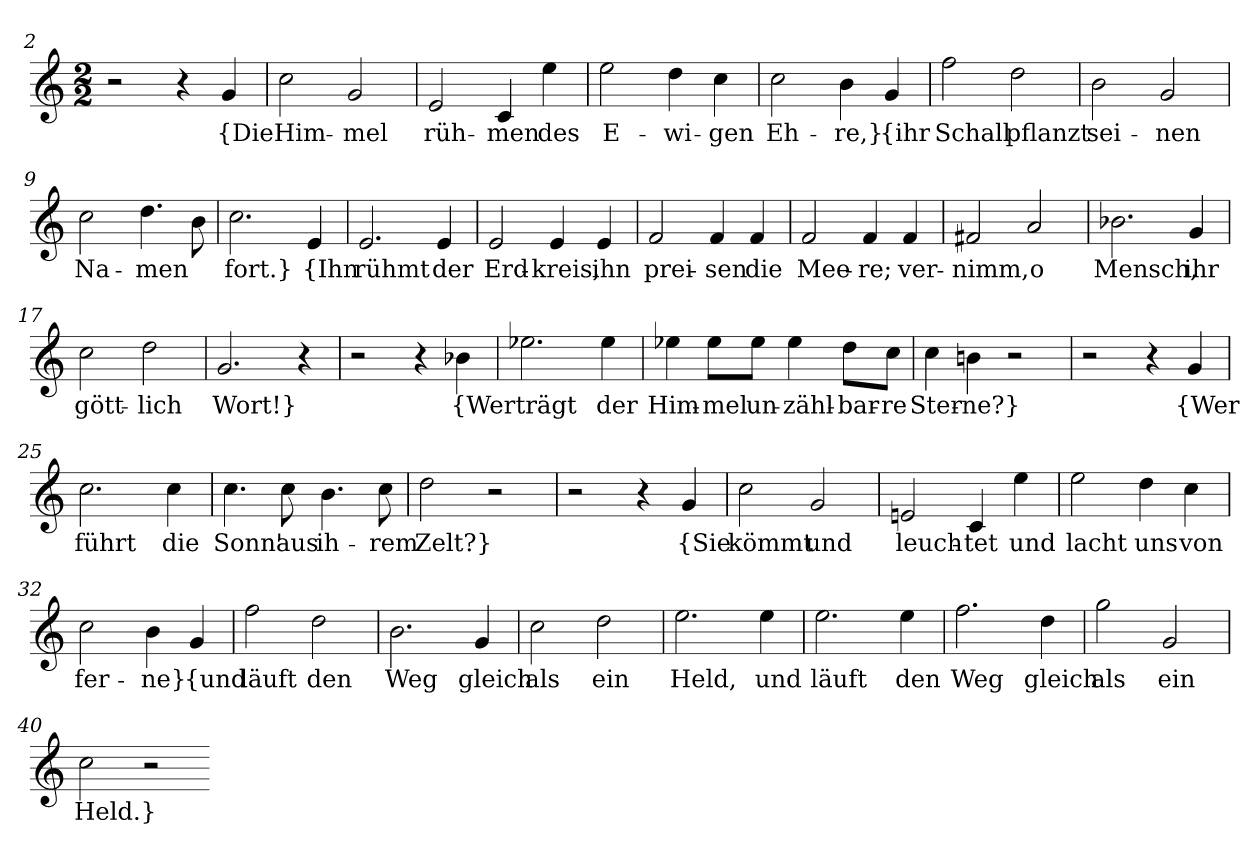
**kern	**text
*part1	*part1
*staff1	*staff1
*clefG2	*
*k[]	*
*M2/2	*
=2	=2
2r	.
4r	.
4g	{Die
=3	=3
2cc	Him-
2g	-mel
=4	=4
2e	rüh-
4c	-men
4ee	des
=5	=5
2ee	E-
4dd	-wi-
4cc	-gen
=6	=6
2cc	Eh-
4b	-re,}
4g	{ihr
=7	=7
2ff	Schall
2dd	pflanzt
=8	=8
2b	sei-
2g	-nen
=9	=9
2cc	Na-
4.dd	-men
8b	.
=10	=10
2.cc	fort.}
4e	{Ihn
=11	=11
2.e	rühmt
4e	der
=12	=12
2e	Erd-
4e	-kreis,
4e	ihn
=13	=13
2f	prei-
4f	-sen
4f	die
=14	=14
2f	Mee-
4f	-re;
4f	ver-
=15	=15
2f#X	-nimm,
2a	o
=16	=16
2.b-X	Mensch,
4g	ihr
=17	=17
2cc	gött-
2dd	-lich
=18	=18
2.g	Wort!}
4r	.
=20	=20
2r	.
4r	.
4b-X	{Wer
=21	=21
2.ee-X	trägt
4ee-	der
=22	=22
4ee-X	Him-
8ee-\L	-mel
8ee-\J	un-
4ee-	-zähl-
8dd\L	-bar-
8cc\J	-re
=23	=23
4cc	Ster-
4bn	-ne?}
2r	.
=24	=24
2r	.
4r	.
4g	{Wer
=25	=25
2.cc	führt
4cc	die
=26	=26
4.cc	Sonn'
8cc	aus
4.b	ih-
8cc	-rem
=27	=27
2dd	Zelt?}
2r	.
=28	=28
2r	.
4r	.
4g	{Sie
=29	=29
2cc	kömmt
2g	und
=30	=30
2en	leuch-
4c	-tet
4ee	und
=31	=31
2ee	lacht
4dd	uns
4cc	von
=32	=32
2cc	fer-
4b	-ne}
4g	{und
=33	=33
2ff	läuft
2dd	den
=34	=34
2.b	Weg
4g	gleich
=35	=35
2cc	als
2dd	ein
=36	=36
2.ee	Held,
4ee	und
=37	=37
2.ee	läuft
4ee	den
=38	=38
2.ff	Weg
4dd	gleich
=39	=39
2gg	als
2g	ein
=40	=40
2cc	Held.}
2r	.
=-	=-
*-	*-
